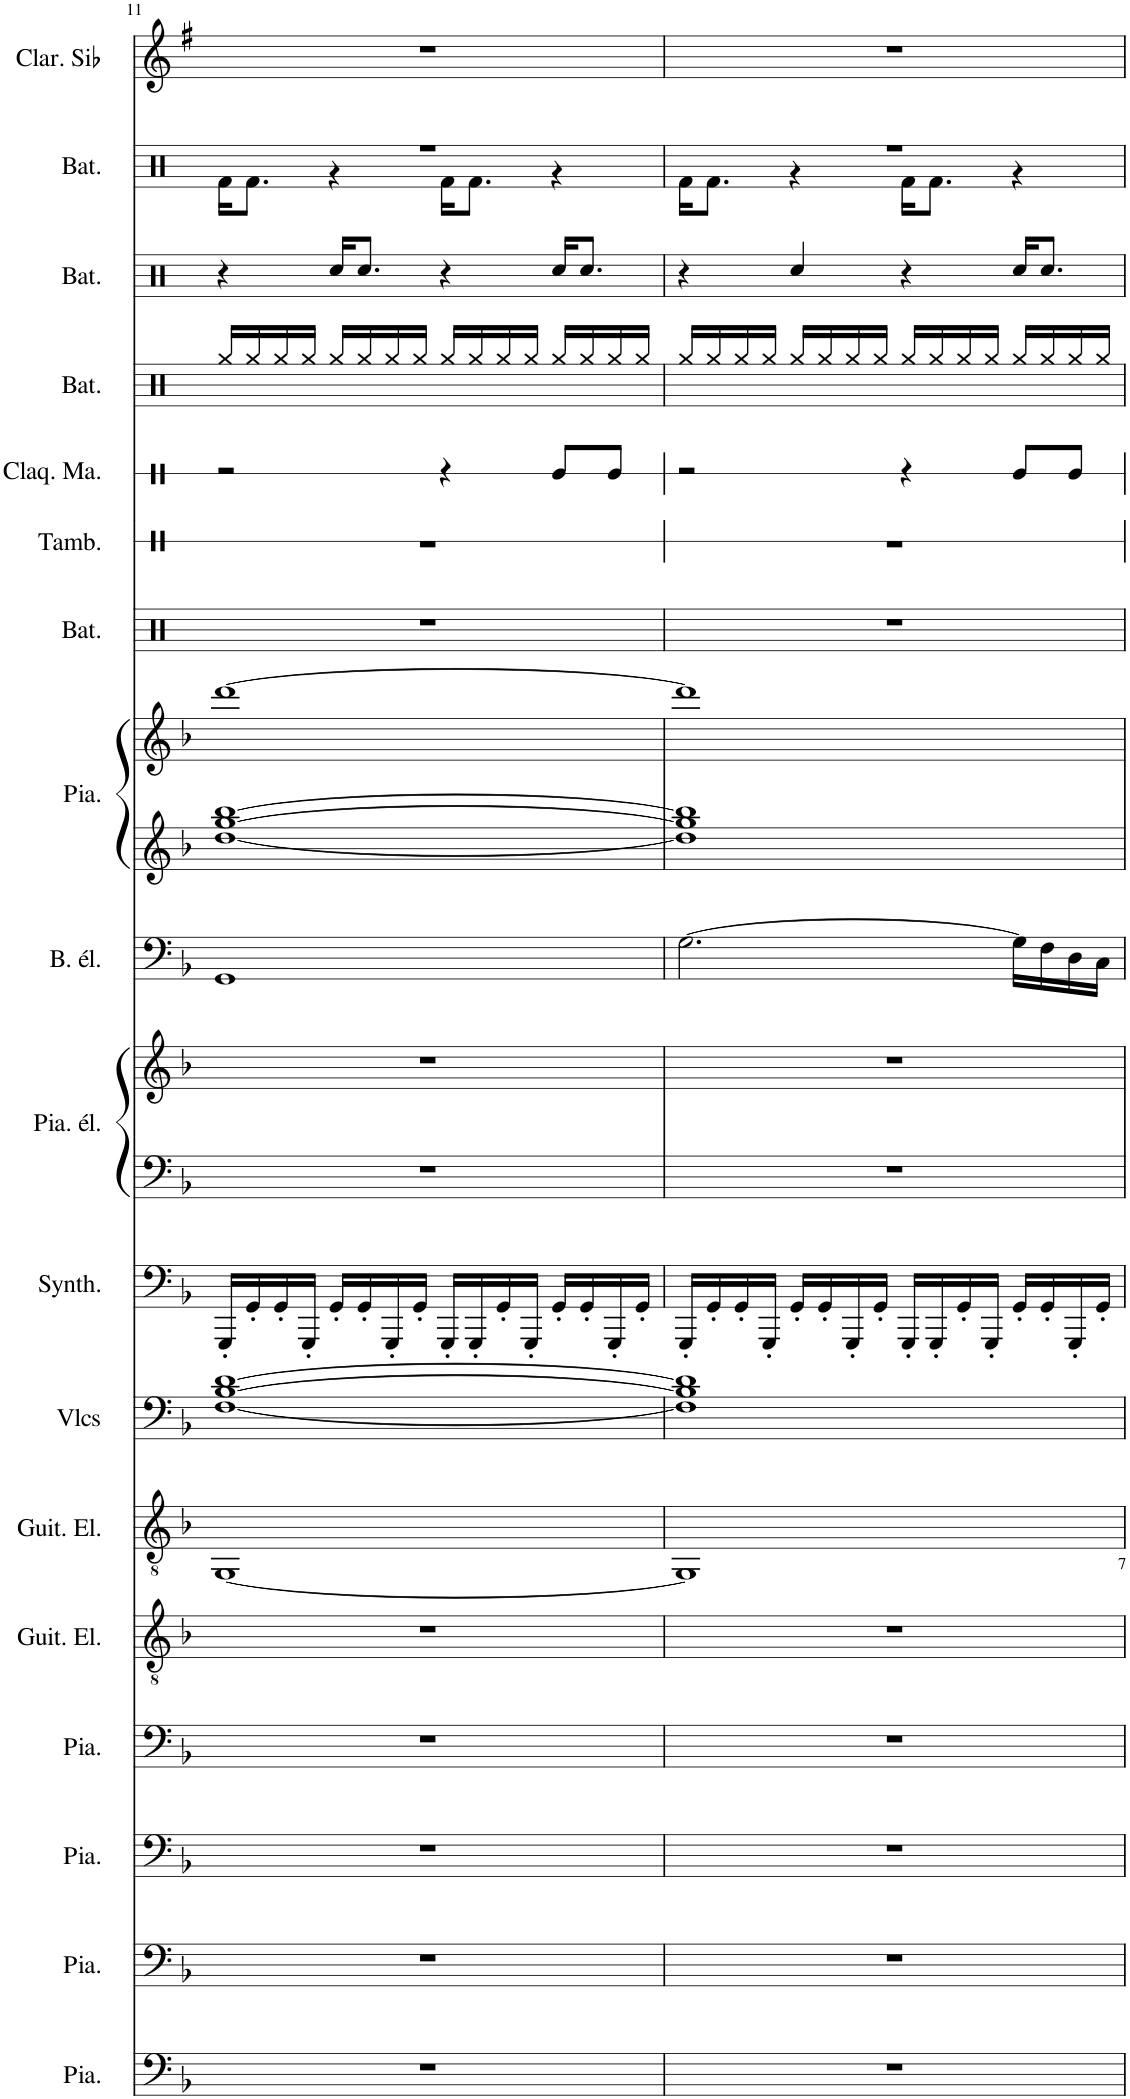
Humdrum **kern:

**kern	**kern	**kern	**kern	**kern	**kern	**kern	**kern	**kern	**kern	**kern	**kern	**kern	**kern	**kern	**kern	**kern	**kern	**kern	**kern
*part18	*part17	*part16	*part15	*part14	*part13	*part12	*part11	*part10	*part10	*part9	*part8	*part8	*part7	*part6	*part5	*part4	*part3	*part2	*part1
*staff20	*staff19	*staff18	*staff17	*staff16	*staff15	*staff14	*staff13	*staff12	*staff11	*staff10	*staff9	*staff8	*staff7	*staff6	*staff5	*staff4	*staff3	*staff2	*staff1
*I"Piano	*I"Piano	*I"Piano	*I"Piano	*I"Guitare électrique, Overdriven Guitar	*I"Guitare électrique, Overdriven Guitar	*I"Violoncelles, String Ensemble 1	*I"Synthétiseur d'effets, Lead 8 (bass + lead)	*I"Piano électrique, Electric Piano 2	*	*I"Basse électrique, Electric Bass (finger)	*I"Piano, Acoustic Grand Piano	*	*I"Batterie	*I"Tambourin	*I"Claquement de mains	*I"Batterie	*I"Batterie	*I"Batterie, Drums	*I"Clarinette en Sib
*I'Pia.	*I'Pia.	*I'Pia.	*I'Pia.	*I'Guit. El.	*I'Guit. El.	*I'Vlcs	*I'Synth.	*I'Pia. él.	*	*I'B. él.	*I'Pia.	*	*I'Bat.	*I'Tamb.	*I'Claq. Ma.	*I'Bat.	*I'Bat.	*I'Bat.	*I'Clar. Sib
!!LO:PB:g=z
*clefF4	*clefF4	*clefF4	*clefF4	*clefGv2	*clefGv2	*clefF4	*clefF4	*clefF4	*clefG2	*clefF4	*clefG2	*clefG2	*clefX	*clefX	*clefX	*clefX	*clefX	*clefX	*clefG2
*	*	*	*	*	*	*	*	*	*	*Trd7c12	*	*	*	*	*	*	*	*	*Trd1c2
*k[b-]	*k[b-]	*k[b-]	*k[b-]	*k[b-]	*k[b-]	*k[b-]	*k[b-]	*k[b-]	*k[b-]	*k[b-]	*k[b-]	*k[b-]	*k[]	*k[]	*k[]	*k[]	*k[]	*k[]	*k[f#]
*M4/4	*M4/4	*M4/4	*M4/4	*M4/4	*M4/4	*M4/4	*M4/4	*M4/4	*M4/4	*M4/4	*M4/4	*M4/4	*M4/4	*M4/4	*M4/4	*M4/4	*M4/4	*M4/4	*M4/4
=11	=11	=11	=11	=11	=11	=11	=11	=11	=11	=11	=11	=11	=11	=11	=11	=11	=11	=11	=11
*	*	*	*	*	*	*	*	*	*	*	*	*	*	*	*	*	*	*^	*
1r	1r	1r	1r	1r	[1GG	[1F [1B- [1d	16GGG'/LL	1r	1r	1GG	[1dd [1gg [1bb-	[1ddd	1r	1r	2r	16Rgg/LL	4r	1r	16Rf\KL	1r
.	.	.	.	.	.	.	16GG'/	.	.	.	.	.	.	.	.	16Rgg/	.	.	8.Rf\J	.
.	.	.	.	.	.	.	16GG'/	.	.	.	.	.	.	.	.	16Rgg/	.	.	.	.
.	.	.	.	.	.	.	16GGG'/JJ	.	.	.	.	.	.	.	.	16Rgg/JJ	.	.	.	.
.	.	.	.	.	.	.	16GG'/LL	.	.	.	.	.	.	.	.	16Rgg/LL	16Rcc/KL	.	4r	.
.	.	.	.	.	.	.	16GG'/	.	.	.	.	.	.	.	.	16Rgg/	8.Rcc/J	.	.	.
.	.	.	.	.	.	.	16GGG'/	.	.	.	.	.	.	.	.	16Rgg/	.	.	.	.
.	.	.	.	.	.	.	16GG'/JJ	.	.	.	.	.	.	.	.	16Rgg/JJ	.	.	.	.
.	.	.	.	.	.	.	16GGG'/LL	.	.	.	.	.	.	.	4r	16Rgg/LL	4r	.	16Rf\KL	.
.	.	.	.	.	.	.	16GGG'/	.	.	.	.	.	.	.	.	16Rgg/	.	.	8.Rf\J	.
.	.	.	.	.	.	.	16GG'/	.	.	.	.	.	.	.	.	16Rgg/	.	.	.	.
.	.	.	.	.	.	.	16GGG'/JJ	.	.	.	.	.	.	.	.	16Rgg/JJ	.	.	.	.
.	.	.	.	.	.	.	16GG'/LL	.	.	.	.	.	.	.	8Re/L	16Rgg/LL	16Rcc/KL	.	4r	.
.	.	.	.	.	.	.	16GG'/	.	.	.	.	.	.	.	.	16Rgg/	8.Rcc/J	.	.	.
.	.	.	.	.	.	.	16GGG'/	.	.	.	.	.	.	.	8Re/J	16Rgg/	.	.	.	.
.	.	.	.	.	.	.	16GG'/JJ	.	.	.	.	.	.	.	.	16Rgg/JJ	.	.	.	.
=12	=12	=12	=12	=12	=12	=12	=12	=12	=12	=12	=12	=12	=12	=12	=12	=12	=12	=12	=12	=12
1r	1r	1r	1r	1r	1GG]	1F] 1B-] 1d]	16GGG'/LL	1r	1r	[2.G\	1dd] 1gg] 1bb-]	1ddd]	1r	1r	2r	16Rgg/LL	4r	1r	16Rf\KL	1r
.	.	.	.	.	.	.	16GG'/	.	.	.	.	.	.	.	.	16Rgg/	.	.	8.Rf\J	.
.	.	.	.	.	.	.	16GG'/	.	.	.	.	.	.	.	.	16Rgg/	.	.	.	.
.	.	.	.	.	.	.	16GGG'/JJ	.	.	.	.	.	.	.	.	16Rgg/JJ	.	.	.	.
.	.	.	.	.	.	.	16GG'/LL	.	.	.	.	.	.	.	.	16Rgg/LL	4Rcc/	.	4r	.
.	.	.	.	.	.	.	16GG'/	.	.	.	.	.	.	.	.	16Rgg/	.	.	.	.
.	.	.	.	.	.	.	16GGG'/	.	.	.	.	.	.	.	.	16Rgg/	.	.	.	.
.	.	.	.	.	.	.	16GG'/JJ	.	.	.	.	.	.	.	.	16Rgg/JJ	.	.	.	.
.	.	.	.	.	.	.	16GGG'/LL	.	.	.	.	.	.	.	4r	16Rgg/LL	4r	.	16Rf\KL	.
.	.	.	.	.	.	.	16GGG'/	.	.	.	.	.	.	.	.	16Rgg/	.	.	8.Rf\J	.
.	.	.	.	.	.	.	16GG'/	.	.	.	.	.	.	.	.	16Rgg/	.	.	.	.
.	.	.	.	.	.	.	16GGG'/JJ	.	.	.	.	.	.	.	.	16Rgg/JJ	.	.	.	.
.	.	.	.	.	.	.	16GG'/LL	.	.	16G\LL]	.	.	.	.	8Re/L	16Rgg/LL	16Rcc/KL	.	4r	.
.	.	.	.	.	.	.	16GG'/	.	.	16F\	.	.	.	.	.	16Rgg/	8.Rcc/J	.	.	.
.	.	.	.	.	.	.	16GGG'/	.	.	16D\	.	.	.	.	8Re/J	16Rgg/	.	.	.	.
.	.	.	.	.	.	.	16GG'/JJ	.	.	16C\JJ	.	.	.	.	.	16Rgg/JJ	.	.	.	.
*	*	*	*	*	*	*	*	*	*	*	*	*	*	*	*	*	*	*v	*v	*
=	=	=	=	=	=	=	=	=	=	=	=	=	=	=	=	=	=	=	=
*-	*-	*-	*-	*-	*-	*-	*-	*-	*-	*-	*-	*-	*-	*-	*-	*-	*-	*-	*-
